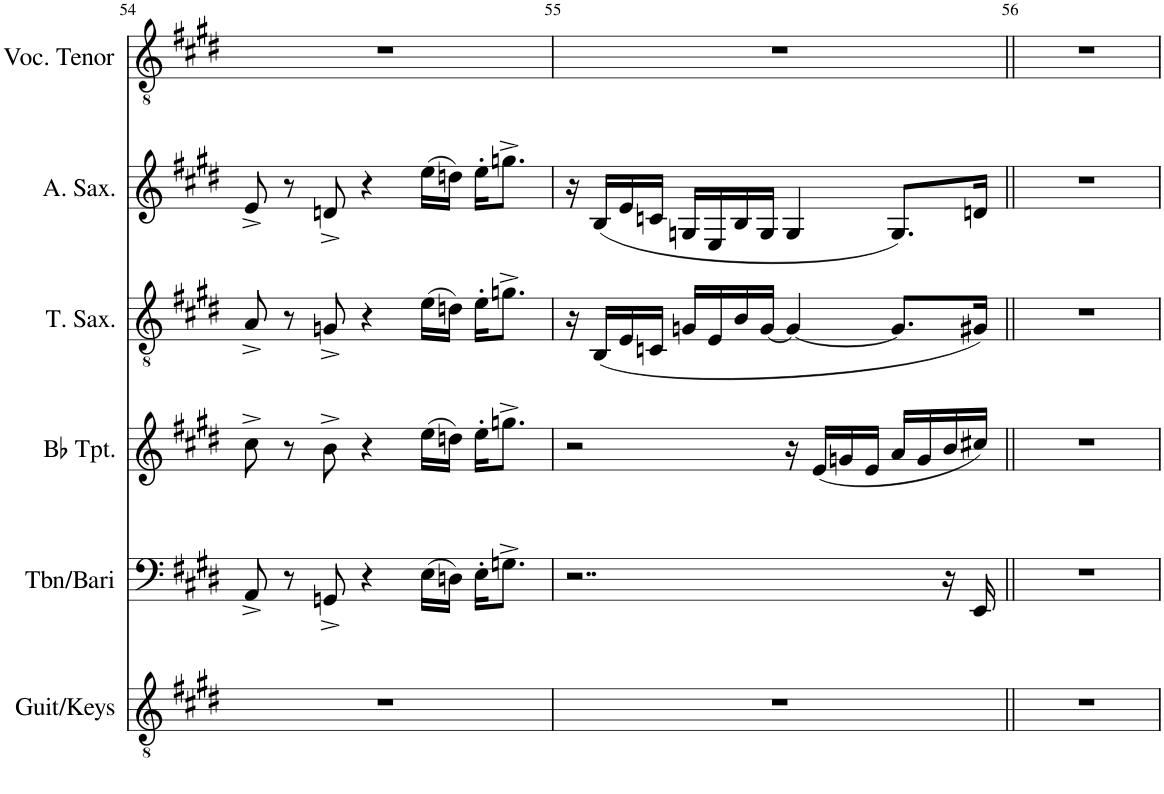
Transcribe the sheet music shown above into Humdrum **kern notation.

**kern	**kern	**kern	**kern	**kern	**kern
*part6	*part5	*part4	*part3	*part2	*part1
*staff6	*staff5	*staff4	*staff3	*staff2	*staff1
*I"Guit/Keys	*I"Tbn/Bari	*I"Bb Trumpet	*I"T. Sax.	*I"Alto Sax	*I"Voc. Tenor
*I'Guit/Keys	*I'Tbn/Bari	*I'Bb Tpt.	*I'T. Sax.	*I'A. Sax.	*I'Voc. Tenor
!!LO:PB:g=z
*clefGv2	*clefF4	*clefG2	*clefGv2	*clefG2	*clefGv2
*	*	*ITrd1c2	*ITrd8c14	*ITrd5c9	*
*k[f#c#g#d#]	*k[f#c#g#d#]	*k[f#c#g#d#]	*k[f#c#g#d#]	*k[f#c#g#d#]	*k[f#c#g#d#]
*M4/4	*M4/4	*M4/4	*M4/4	*M4/4	*M4/4
=54	=54	=54	=54	=54	=54
1r	8AA^/	8cc#^\	8A^/	8e^/	1r
.	8r	8r	8r	8r	.
.	8GGn^/	8b^\	8Gn^/	8dn^/	.
.	4r	4r	4r	4r	.
.	(16E\LL	(16ee\LL	(16e\LL	(16ee\LL	.
.	16Dn\JJ)	16ddn\JJ)	16dn\JJ)	16ddn\JJ)	.
.	16E'\KL	16ee'\KL	16e'\KL	16ee'\KL	.
.	8.Gn^\J	8.ggn^\J	8.gn^\J	8.ggn^\J	.
=55	=55	=55	=55	=55	=55
1r	2..r	2r	16r	16r	1r
.	.	.	(16BB/LL	(16B/LL	.
.	.	.	16E/	16e/	.
.	.	.	16Cn/JJ	16cn/JJ	.
.	.	.	16Gn/LL	16Gn/LL	.
.	.	.	16E/	16E/	.
.	.	.	16B/	16B/	.
.	.	.	[16G/JJ	16G/JJ	.
.	.	16r	4G/_	4G/	.
.	.	(16e/LL	.	.	.
.	.	16gn/	.	.	.
.	.	16e/JJ	.	.	.
.	.	16a/LL	8.G/L]	8.G/L)	.
.	.	16g/	.	.	.
.	16r	16b/	.	.	.
.	16EE/	16cc#X/JJ)	16G#X/Jk)	16dn/Jk	.
=56||	=56||	=56||	=56||	=56||	=56||
1r	1r	1r	1r	1r	1r
=	=	=	=	=	=
*-	*-	*-	*-	*-	*-
